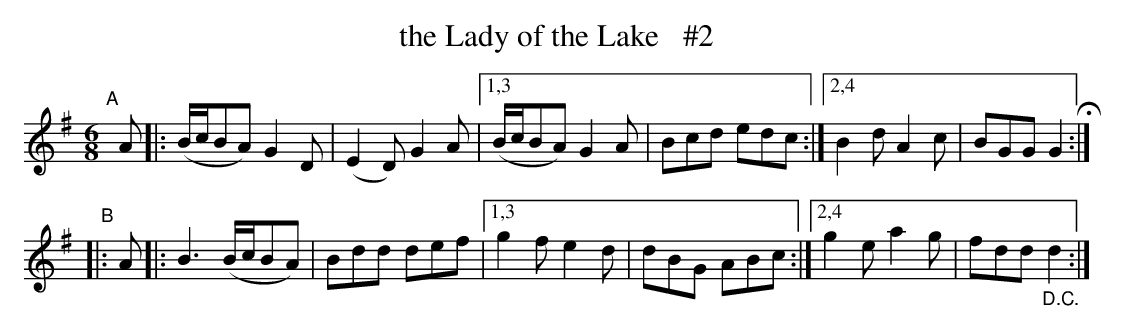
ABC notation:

X:1
T: the Lady of the Lake   #2
M: 6/8
L: 1/8
K: G
"^A"[|] A \
|:   (B/c/BA) G2D | (E2D) G2A |\
[1,3 (B/c/BA) G2A | Bcd edc :|\
[2,4 B2d A2c | BGG G2H :|
"^B"|: A \
|:   B3 (B/c/BA) | Bdd def |\
[1,3 g2f e2d | dBG ABc :|\
[2,4 g2e a2g | fdd "_D.C."d2 :|
